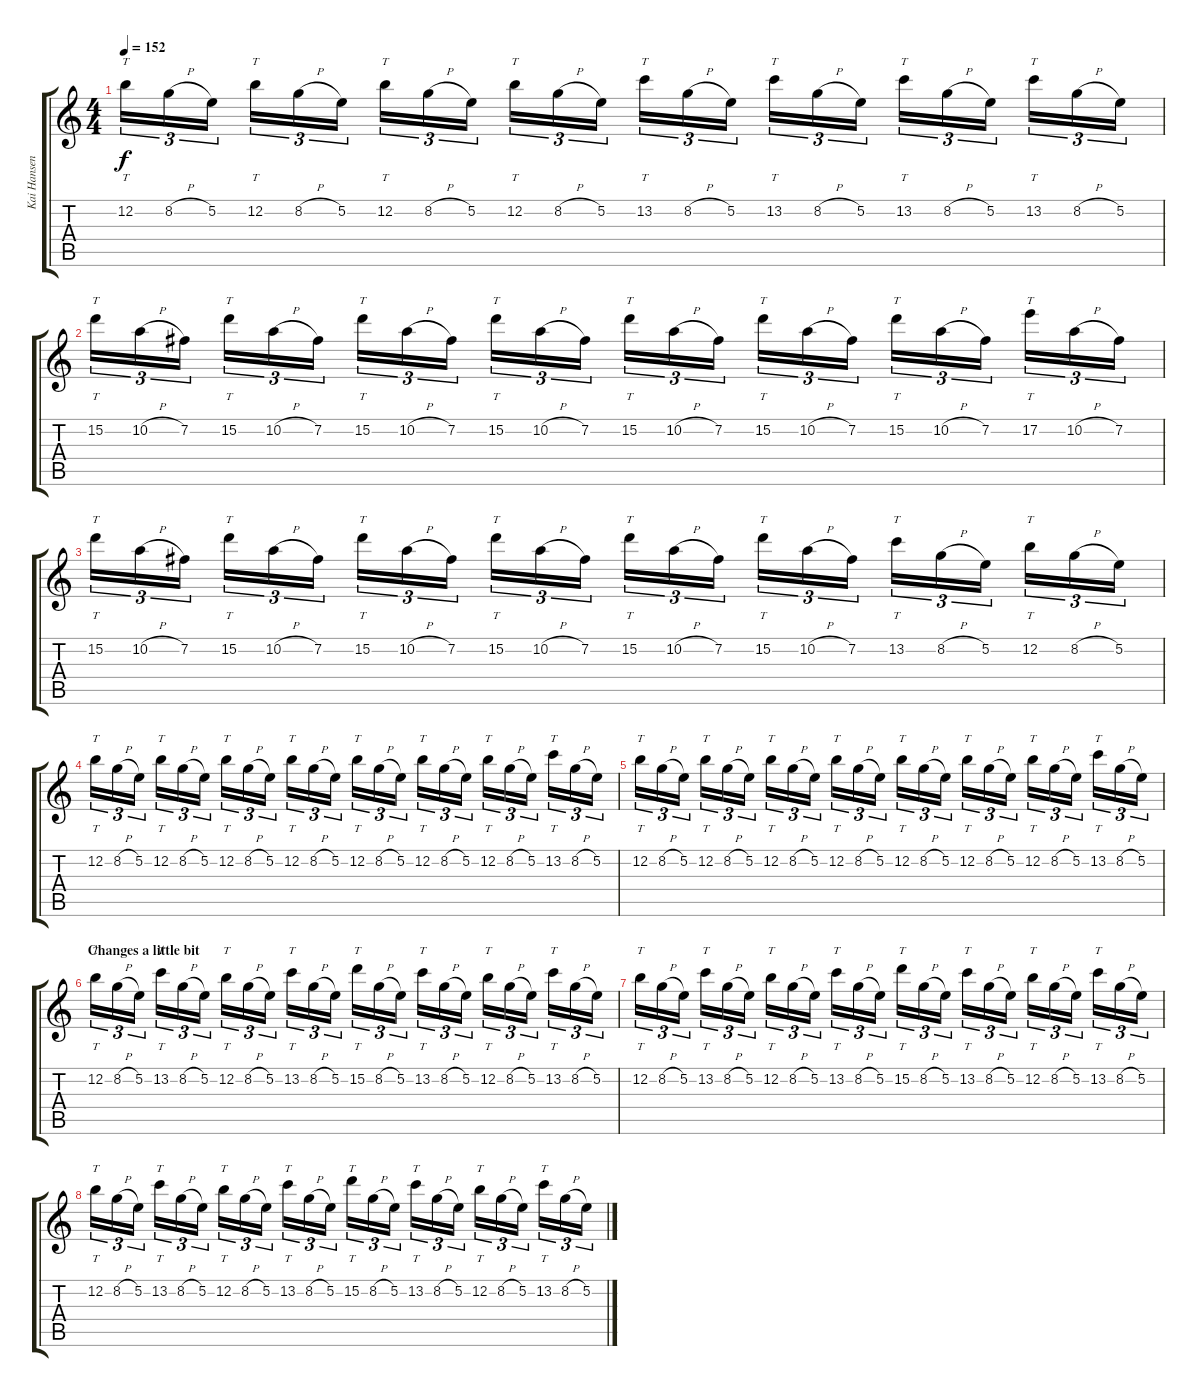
\track ("Kai Hansen" "Kai Hansen") {instrument distortionguitar}
\staff {score tabs}
\tuning (E4 B3 G3 D3 A2 E2) {hide}
\ts (4 4)
\tempo 152
\clef g2
\ks c
12.2.16{tt tu (3 2) dy f} 8.2{h}.16{tu (3 2)} 5.2.16{tu (3 2) beam splitsecondary} 12.2.16{tt tu (3 2)} 8.2{h}.16{tu (3 2)} 5.2.16{tu (3 2)} 12.2.16{tt tu (3 2)} 8.2{h}.16{tu (3 2)} 5.2.16{tu (3 2) beam splitsecondary} 12.2.16{tt tu (3 2)} 8.2{h}.16{tu (3 2)} 5.2.16{tu (3 2)} 13.2.16{tt tu (3 2)} 8.2{h}.16{tu (3 2)} 5.2.16{tu (3 2) beam splitsecondary} 13.2.16{tt tu (3 2)} 8.2{h}.16{tu (3 2)} 5.2.16{tu (3 2)} 13.2.16{tt tu (3 2)} 8.2{h}.16{tu (3 2)} 5.2.16{tu (3 2) beam splitsecondary} 13.2.16{tt tu (3 2)} 8.2{h}.16{tu (3 2)} 5.2.16{tu (3 2)} |
15.2.16{tt tu (3 2)} 10.2{h}.16{tu (3 2)} 7.2.16{tu (3 2) beam splitsecondary} 15.2.16{tt tu (3 2)} 10.2{h}.16{tu (3 2)} 7.2.16{tu (3 2)} 15.2.16{tt tu (3 2)} 10.2{h}.16{tu (3 2)} 7.2.16{tu (3 2) beam splitsecondary} 15.2.16{tt tu (3 2)} 10.2{h}.16{tu (3 2)} 7.2.16{tu (3 2)} 15.2.16{tt tu (3 2)} 10.2{h}.16{tu (3 2)} 7.2.16{tu (3 2) beam splitsecondary} 15.2.16{tt tu (3 2)} 10.2{h}.16{tu (3 2)} 7.2.16{tu (3 2)} 15.2.16{tt tu (3 2)} 10.2{h}.16{tu (3 2)} 7.2.16{tu (3 2) beam splitsecondary} 17.2.16{tt tu (3 2)} 10.2{h}.16{tu (3 2)} 7.2.16{tu (3 2)} |
15.2.16{tt tu (3 2)} 10.2{h}.16{tu (3 2)} 7.2.16{tu (3 2) beam splitsecondary} 15.2.16{tt tu (3 2)} 10.2{h}.16{tu (3 2)} 7.2.16{tu (3 2)} 15.2.16{tt tu (3 2)} 10.2{h}.16{tu (3 2)} 7.2.16{tu (3 2) beam splitsecondary} 15.2.16{tt tu (3 2)} 10.2{h}.16{tu (3 2)} 7.2.16{tu (3 2)} 15.2.16{tt tu (3 2)} 10.2{h}.16{tu (3 2)} 7.2.16{tu (3 2) beam splitsecondary} 15.2.16{tt tu (3 2)} 10.2{h}.16{tu (3 2)} 7.2.16{tu (3 2)} 13.2.16{tt tu (3 2)} 8.2{h}.16{tu (3 2)} 5.2.16{tu (3 2) beam splitsecondary} 12.2.16{tt tu (3 2)} 8.2{h}.16{tu (3 2)} 5.2.16{tu (3 2)} |
12.2.16{tt tu (3 2)} 8.2{h}.16{tu (3 2)} 5.2.16{tu (3 2) beam splitsecondary} 12.2.16{tt tu (3 2)} 8.2{h}.16{tu (3 2)} 5.2.16{tu (3 2)} 12.2.16{tt tu (3 2)} 8.2{h}.16{tu (3 2)} 5.2.16{tu (3 2) beam splitsecondary} 12.2.16{tt tu (3 2)} 8.2{h}.16{tu (3 2)} 5.2.16{tu (3 2)} 12.2.16{tt tu (3 2)} 8.2{h}.16{tu (3 2)} 5.2.16{tu (3 2) beam splitsecondary} 12.2.16{tt tu (3 2)} 8.2{h}.16{tu (3 2)} 5.2.16{tu (3 2)} 12.2.16{tt tu (3 2)} 8.2{h}.16{tu (3 2)} 5.2.16{tu (3 2) beam splitsecondary} 13.2.16{tt tu (3 2)} 8.2{h}.16{tu (3 2)} 5.2.16{tu (3 2)} |
12.2.16{tt tu (3 2)} 8.2{h}.16{tu (3 2)} 5.2.16{tu (3 2) beam splitsecondary} 12.2.16{tt tu (3 2)} 8.2{h}.16{tu (3 2)} 5.2.16{tu (3 2)} 12.2.16{tt tu (3 2)} 8.2{h}.16{tu (3 2)} 5.2.16{tu (3 2) beam splitsecondary} 12.2.16{tt tu (3 2)} 8.2{h}.16{tu (3 2)} 5.2.16{tu (3 2)} 12.2.16{tt tu (3 2)} 8.2{h}.16{tu (3 2)} 5.2.16{tu (3 2) beam splitsecondary} 12.2.16{tt tu (3 2)} 8.2{h}.16{tu (3 2)} 5.2.16{tu (3 2)} 12.2.16{tt tu (3 2)} 8.2{h}.16{tu (3 2)} 5.2.16{tu (3 2) beam splitsecondary} 13.2.16{tt tu (3 2)} 8.2{h}.16{tu (3 2)} 5.2.16{tu (3 2)} |
\section ("" "Changes a little bit")
12.2.16{tt tu (3 2)} 8.2{h}.16{tu (3 2)} 5.2.16{tu (3 2) beam splitsecondary} 13.2.16{tt tu (3 2)} 8.2{h}.16{tu (3 2)} 5.2.16{tu (3 2)} 12.2.16{tt tu (3 2)} 8.2{h}.16{tu (3 2)} 5.2.16{tu (3 2) beam splitsecondary} 13.2.16{tt tu (3 2)} 8.2{h}.16{tu (3 2)} 5.2.16{tu (3 2)} 15.2.16{tt tu (3 2)} 8.2{h}.16{tu (3 2)} 5.2.16{tu (3 2) beam splitsecondary} 13.2.16{tt tu (3 2)} 8.2{h}.16{tu (3 2)} 5.2.16{tu (3 2)} 12.2.16{tt tu (3 2)} 8.2{h}.16{tu (3 2)} 5.2.16{tu (3 2) beam splitsecondary} 13.2.16{tt tu (3 2)} 8.2{h}.16{tu (3 2)} 5.2.16{tu (3 2)} |
12.2.16{tt tu (3 2)} 8.2{h}.16{tu (3 2)} 5.2.16{tu (3 2) beam splitsecondary} 13.2.16{tt tu (3 2)} 8.2{h}.16{tu (3 2)} 5.2.16{tu (3 2)} 12.2.16{tt tu (3 2)} 8.2{h}.16{tu (3 2)} 5.2.16{tu (3 2) beam splitsecondary} 13.2.16{tt tu (3 2)} 8.2{h}.16{tu (3 2)} 5.2.16{tu (3 2)} 15.2.16{tt tu (3 2)} 8.2{h}.16{tu (3 2)} 5.2.16{tu (3 2) beam splitsecondary} 13.2.16{tt tu (3 2)} 8.2{h}.16{tu (3 2)} 5.2.16{tu (3 2)} 12.2.16{tt tu (3 2)} 8.2{h}.16{tu (3 2)} 5.2.16{tu (3 2) beam splitsecondary} 13.2.16{tt tu (3 2)} 8.2{h}.16{tu (3 2)} 5.2.16{tu (3 2)} |
12.2.16{tt tu (3 2)} 8.2{h}.16{tu (3 2)} 5.2.16{tu (3 2) beam splitsecondary} 13.2.16{tt tu (3 2)} 8.2{h}.16{tu (3 2)} 5.2.16{tu (3 2)} 12.2.16{tt tu (3 2)} 8.2{h}.16{tu (3 2)} 5.2.16{tu (3 2) beam splitsecondary} 13.2.16{tt tu (3 2)} 8.2{h}.16{tu (3 2)} 5.2.16{tu (3 2)} 15.2.16{tt tu (3 2)} 8.2{h}.16{tu (3 2)} 5.2.16{tu (3 2) beam splitsecondary} 13.2.16{tt tu (3 2)} 8.2{h}.16{tu (3 2)} 5.2.16{tu (3 2)} 12.2.16{tt tu (3 2)} 8.2{h}.16{tu (3 2)} 5.2.16{tu (3 2) beam splitsecondary} 13.2.16{tt tu (3 2)} 8.2{h}.16{tu (3 2)} 5.2.16{tu (3 2)}
